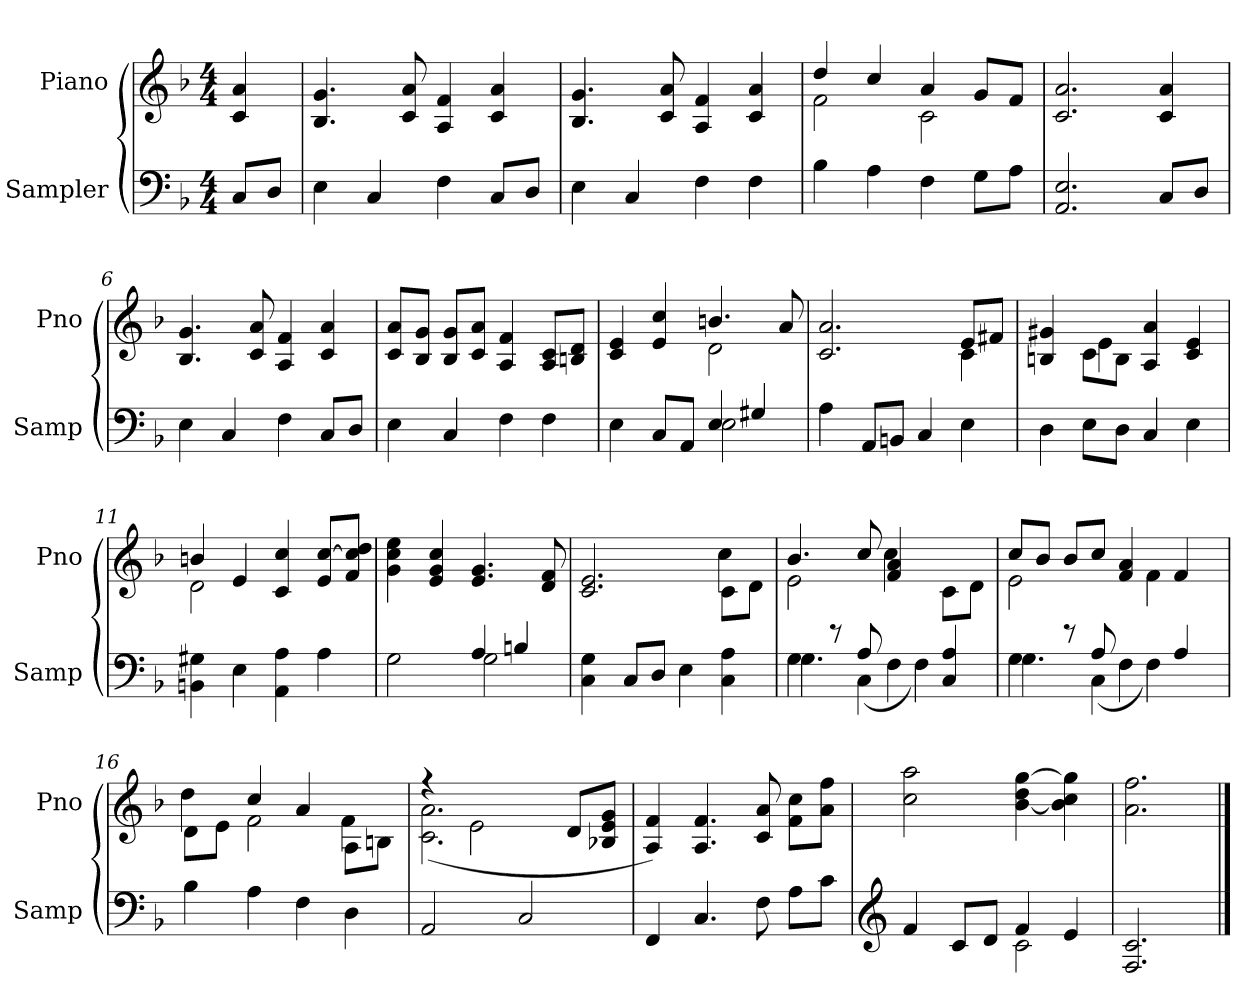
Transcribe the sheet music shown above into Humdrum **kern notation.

**kern	**kern
*part2	*part1
*staff2	*staff1
*I"Sampler	*I"Piano
*I'Samp	*I'Pno
*clefF4	*clefG2
*k[b-]	*k[b-]
*F:	*F:
*M4/4	*M4/4
=1	=1
8C/L	4c 4a
8D/J	.
=2	=2
4E	4.B- 4.g
4C	.
.	8c 8a
4F	4A 4f
8C/L	4c 4a
8D/J	.
=3	=3
4E	4.B- 4.g
4C	.
.	8c 8a
4F	4A 4f
4F	4c 4a
=4	=4
*	*^
4B-	4dd/	2f
4A	4cc/	.
4F	4a/	2c
8G\L	8g/L	.
8A\J	8f/J	.
*	*v	*v
=5	=5
2.AA 2.E	2.c 2.a
8C/L	4c 4a
8D/J	.
=6	=6
4E	4.B- 4.g
4C	.
.	8c 8a
4F	4A 4f
8C/L	4c 4a
8D/J	.
=7	=7
4E	8c/ 8a/L
.	8B-/ 8g/J
4C	8B-/ 8g/L
.	8c/ 8a/J
4F	4A 4f
4F	8A/ 8c/L
.	8Bn/ 8d/J
=8	=8
*^	*^
4E	2ryy	4c 4e	2ryy
8C/L	.	4e 4cc	.
8AA/J	.	.	.
4E/	2E	4.bn/	2d
4G#X/	.	.	.
.	.	8a/	.
*v	*v	*	*
=9	=9	=9
4A	2.c 2.a	2.ryy
8AA/L	.	.
8BBn/J	.	.
4C	.	.
4E	8e/L	4c
.	8f#X/J	.
=10	=10	=10
4D	4Bn 4g#X	4ryy
8E\L	8c\L	4e
8D\J	8B\J	.
4C	4A 4a	2ryy
4E	4c 4e	.
=11	=11	=11
4BBn 4G#X	4bn/	2d
4E	4e/	.
4AA 4A	4c 4cc	2ryy
4A	8e/ [8cc/L	.
.	8f/ 8cc]/ 8dd/J	.
*	*v	*v
=12	=12
*^	*
2G	2ryy	4g 4cc 4ee
.	.	4e 4g 4cc
4A/	2G	4.e 4.g
4Bn/	.	.
.	.	8d 8f
*v	*v	*
=13	=13
*	*^
4C 4G	2.c 2.e	2.ryy
8C/L	.	.
8D/J	.	.
4E	.	.
4C 4A	8c\L	4cc
.	8d\J	.
=14	=14	=14
*^	*	*
4G\	4.G	4.b-/	2e
8r	.	.	.
8A/	(4C	8cc/	.
4F\	.	4f 4a	4cc
.	4F)	.	.
4C 4A	.	8c\L	4ryy
.	8ryy	8d\J	.
=15	=15	=15	=15
4G\	4.G	8cc/L	2e
.	.	8b-/J	.
8r	.	8b-/L	.
8A/	(4C	8cc/J	.
4F\	.	4f 4a	8ryy
.	4F)	.	4f
4A	.	4f/	.
.	8ryy	.	8ryy
*v	*v	*	*
=16	=16	=16
4B-	8d\L	4dd
.	8e\J	.
4A	4cc/	2f
4F	4a/	.
4D	8A\L	4f
.	8Bn\J	.
=17	=17	=17
2AA	4r	(2.c 2.a
.	2e\	.
2C	.	.
.	8d/L	4ryy
.	8B-X/ 8e/ 8g/J	.
*	*v	*v
=18	=18
4FF	4A 4f)
4.C	4.A 4.f
8F	8c/ 8a/
8A\L	8f\ 8cc\L
8c\J	8a\ 8ff\J
=19	=19
*clefG2	*
*^	*
4f	2ryy	2cc 2aa
8c/L	.	.
8d/J	.	.
4f/	2c	[4b- 4dd [4gg
4e/	.	4b-] 4cc 4gg]
*v	*v	*
=20	=20
2.F 2.c	2.a 2.ff
==	==
*-	*-
